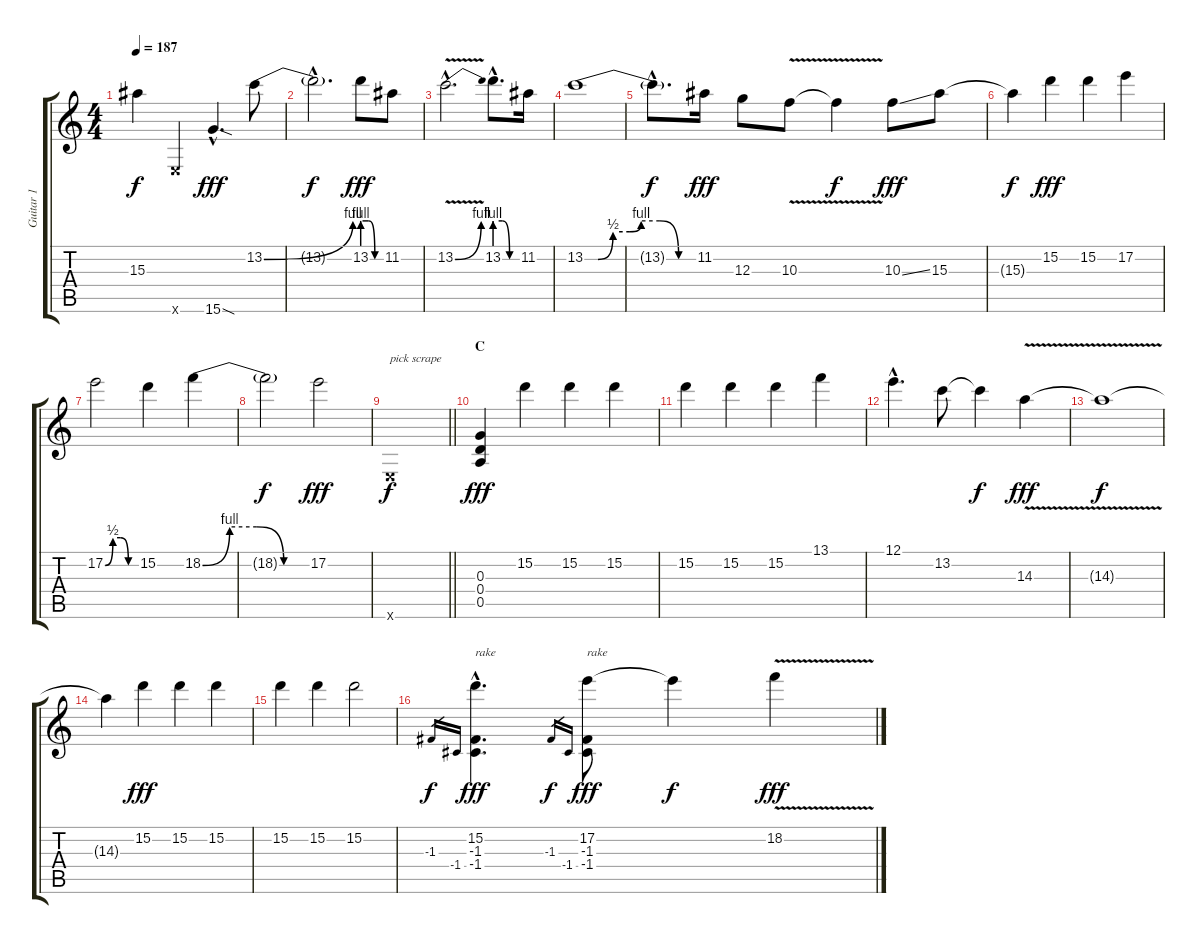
\track ("Guitar 1" "Guitar 1") {instrument distortionguitar}
\staff {score tabs}
\tuning (E4 B3 G3 D3 A2 E2) {hide}
\ts (4 4)
\tempo 187
\clef g2
\ks c
15.3{t}.4{dy f} 0.6{x}.4 15.6{sod hac}.4{d dy fff} 13.2{be (bend 0 0 60 4)}.8 |
13.2{hac t}.2{d dy f} 13.2{be (custom 0 4 20 4 40 0 60 0)}.8{dy fff} 11.2.8 |
13.2{be (bend 0 0 60 4) v hac}.2{d} 13.2{be (custom 0 4 20 4 40 0 60 0) hac}.8{d} 11.2.16 |
13.2{be (custom 0 0 7 0 15 2 24 2 30 4 40 4 50 0 60 0)}.1 |
13.2{hac t}.8{d dy f} 11.2.16{dy fff} 12.3.8 10.3{v}.8 10.3{t}.4{dy f} 10.3{ss}.8{dy fff} 15.3.8 |
15.3{t}.4{dy f} 15.2.4{dy fff} 15.2.4 17.2.4 |
17.2{be (custom 0 0 15 2 30 2 45 0 60 0)}.2 15.2.4 18.2{be (custom 0 0 15 4 30 4 45 0 60 0)}.4 |
18.2{t}.2{dy f} 17.2.2{dy fff} |
\barLineRight lightlight
0.6{x}.1{txt "pick scrape" dy f} |
\section ("" "C")
(0.3 0.4 0.5).4{dy fff} 15.2.4 15.2.4 15.2.4 |
15.2.4 15.2.4 15.2.4 13.1.4 |
12.1{hac}.4{d} 13.2.8 13.2{t}.4{dy f} 14.3{v}.4{dy fff} |
14.3{t}.1{dy f} |
14.3{t}.4 15.2.4{dy fff} 15.2.4 15.2.4 |
15.2.4 15.2.4 15.2.2 |
-1.3.16{gr dy f} -1.4.16{gr} (15.2{hac} -1.3{hac} -1.4{hac}).4{d txt "rake" dy fff} -1.3.16{gr dy f} -1.4.16{gr} (17.2 -1.3 -1.4).8{txt "rake" dy fff} 17.2{t}.4{dy f} 18.2{v}.4{dy fff}
